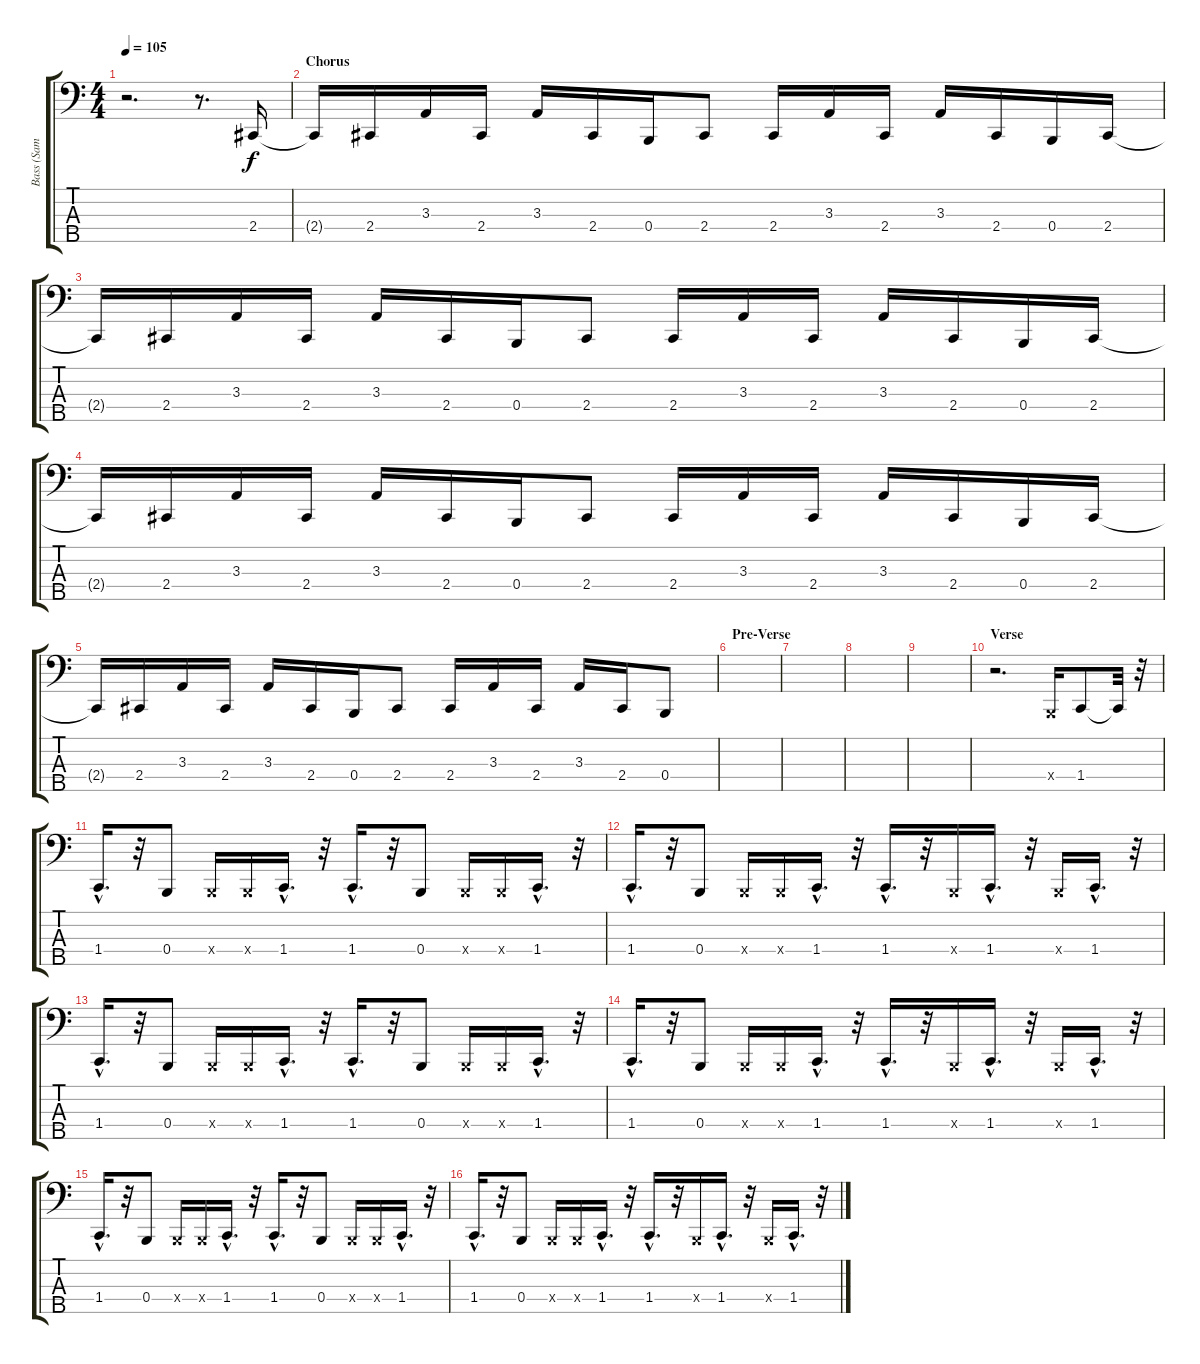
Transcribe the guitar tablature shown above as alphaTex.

\track ("Bass (Sam Rivers)" "Bass (Sam ") {instrument electricbassfinger}
\staff {score tabs}
\tuning (E2 B1 Gb1 B0 Bb0) {hide}
\ts (4 4)
\tempo 105
\clef f4
\ks c
r.2{d dy f} r.8{d} 2.4.16 |
\section ("" "Chorus")
2.4{t}.16 2.4.16 3.3.16 2.4.16 3.3.16 2.4.16 0.4.16 2.4.8 2.4.16 3.3.16 2.4.16 3.3.16 2.4.16 0.4.16 2.4.16 |
2.4{t}.16 2.4.16 3.3.16 2.4.16 3.3.16 2.4.16 0.4.16 2.4.8 2.4.16 3.3.16 2.4.16 3.3.16 2.4.16 0.4.16 2.4.16 |
2.4{t}.16 2.4.16 3.3.16 2.4.16 3.3.16 2.4.16 0.4.16 2.4.8 2.4.16 3.3.16 2.4.16 3.3.16 2.4.16 0.4.16 2.4.16 |
2.4{t}.16 2.4.16 3.3.16 2.4.16 3.3.16 2.4.16 0.4.16 2.4.8 2.4.16 3.3.16 2.4.16 3.3.16 2.4.16 0.4.8 |
\section ("" "Pre-Verse")
|
|
|
|
\section ("" "Verse")
r.2{d} 0.4{x}.16 1.4.8 1.4{t}.32 r.32 |
1.4{hac}.16{d} r.32 0.4.8 0.4{x}.16 0.4{x}.16 1.4{hac}.16{d} r.32 1.4{hac}.16{d} r.32 0.4.8 0.4{x}.16 0.4{x}.16 1.4{hac}.16{d} r.32 |
1.4{hac}.16{d} r.32 0.4.8 0.4{x}.16 0.4{x}.16 1.4{hac}.16{d} r.32 1.4{hac}.16{d} r.32 0.4{x}.16 1.4{hac}.16{d} r.32 0.4{x}.16 1.4{hac}.16{d} r.32 |
1.4{hac}.16{d} r.32 0.4.8 0.4{x}.16 0.4{x}.16 1.4{hac}.16{d} r.32 1.4{hac}.16{d} r.32 0.4.8 0.4{x}.16 0.4{x}.16 1.4{hac}.16{d} r.32 |
1.4{hac}.16{d} r.32 0.4.8 0.4{x}.16 0.4{x}.16 1.4{hac}.16{d} r.32 1.4{hac}.16{d} r.32 0.4{x}.16 1.4{hac}.16{d} r.32 0.4{x}.16 1.4{hac}.16{d} r.32 |
1.4{hac}.16{d} r.32 0.4.8 0.4{x}.16 0.4{x}.16 1.4{hac}.16{d} r.32 1.4{hac}.16{d} r.32 0.4.8 0.4{x}.16 0.4{x}.16 1.4{hac}.16{d} r.32 |
1.4{hac}.16{d} r.32 0.4.8 0.4{x}.16 0.4{x}.16 1.4{hac}.16{d} r.32 1.4{hac}.16{d} r.32 0.4{x}.16 1.4{hac}.16{d} r.32 0.4{x}.16 1.4{hac}.16{d} r.32
